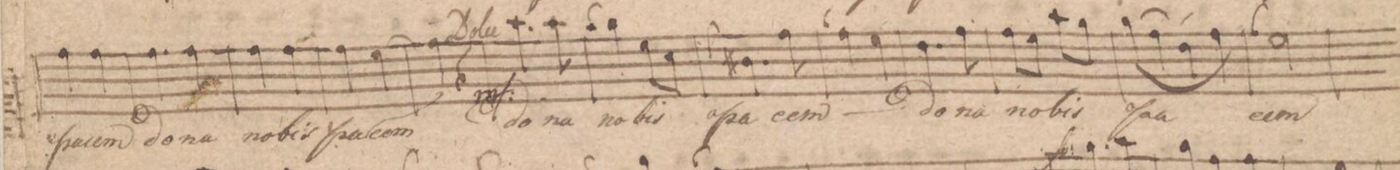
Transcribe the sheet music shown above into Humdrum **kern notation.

**kern	**text	**dynam
*I"Canto.	*	*
*clefC1	*	*
*k[f#c#]	*	*
*M2/4	*	*
4dd\	pa-	.
4dd\	-cem	.
=29	=29	=29
4.dd\	do-	.
8dd\	-na	.
=30	=30	=30
4dd\	no-	.
4dd\	-bis	.
=31	=31	=31
4dd\	pa-	.
(4cc#\	.	.
=32	=32	=32
4dd\)	-cem	.
4r	.	.
=33	=33	=33
4.ff#\	do-	mf
8ff#\	-na	.
=34	=34	=34
8qqff#/	.	.
4ee\	no-	.
8cc#\L	-bis	.
8a\J	.	.
=35	=35	=35
8qqa/	.	.
4.g#X\	pa	.
8dd\	-cem	.
=36	=36	=36
8qqee/	.	.
4dd\	{pa-	.
4cc#\	-cem}	.
=37	=37	=37
4.b\	do-	.
8dd\	-na	.
=38	=38	=38
8dd\L	no-	.
8cc#\J	.	.
8ff#\L	-bis	.
8ee\J	.	.
=39	=39	=39
(8ee\L	pa-	.
8dd\)	.	.
(8b\	.	.
8dd\J)	.	.
=40	=40	=40
*2\right	*	*
8qqdd/	.	.
2cc#\	-cem	.
=41	=41	=41
*-	*-	*-
